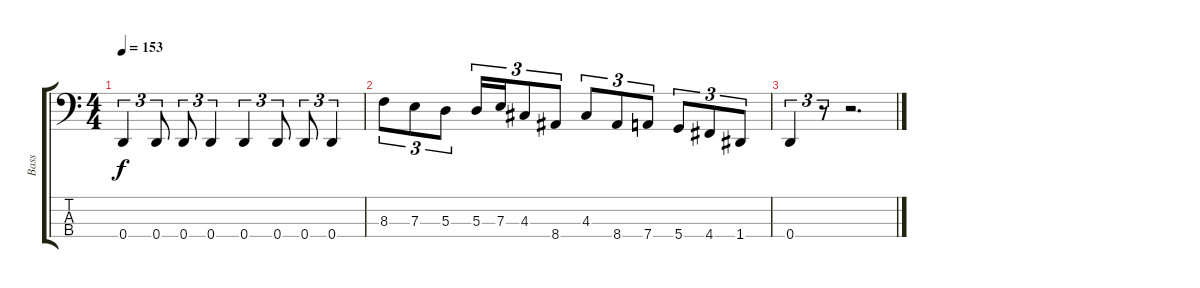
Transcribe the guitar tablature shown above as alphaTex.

\track ("Bass" "Bass") {instrument electricbassfinger}
\staff {score tabs}
\tuning (G2 D2 A1 D1) {hide}
\ts (4 4)
\tempo 153
\clef f4
\ks c
0.4.4{tu (3 2) dy f} 0.4.8{tu (3 2)} 0.4.8{tu (3 2)} 0.4.4{tu (3 2)} 0.4.4{tu (3 2)} 0.4.8{tu (3 2)} 0.4.8{tu (3 2)} 0.4.4{tu (3 2)} |
8.3.8{tu (3 2)} 7.3.8{tu (3 2)} 5.3.8{tu (3 2)} 5.3.16{tu (3 2)} 7.3.16{tu (3 2)} 4.3.8{tu (3 2)} 8.4.8{tu (3 2)} 4.3.8{tu (3 2)} 8.4.8{tu (3 2)} 7.4.8{tu (3 2)} 5.4.8{tu (3 2)} 4.4.8{tu (3 2)} 1.4.8{tu (3 2)} |
0.4.4{tu (3 2)} r.8{tu (3 2)} r.2{d}
